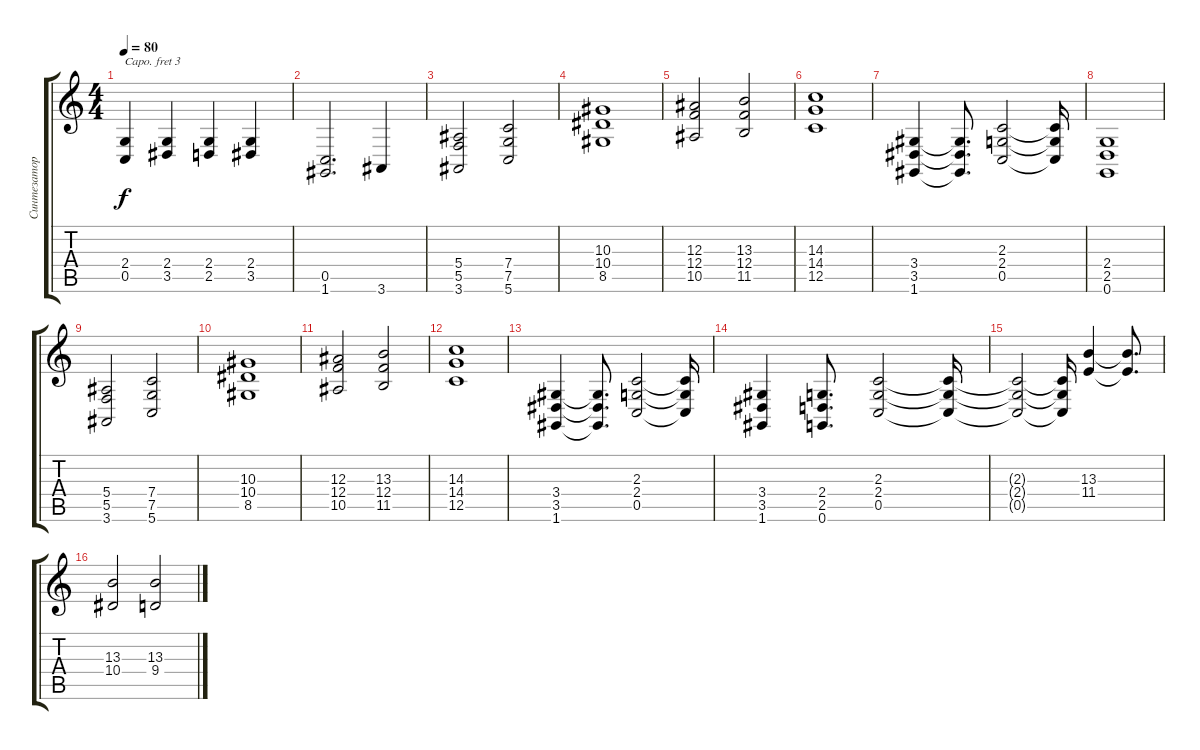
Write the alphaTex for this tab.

\track ("Синтезатор 1" "Синтезатор") {instrument drawbarorgan}
\staff {score tabs}
\capo 3
\tuning (E4 B3 G3 D3 A2 E2) {hide}
\ts (4 4)
\tempo 80
\clef g2
\ks c
(2.4 0.5).4{dy f} (2.4 3.5).4 (2.4 2.5).4 (2.4 3.5).4 |
(0.5 1.6).2{d} 3.6.4 |
(5.4 5.5 3.6).2 (7.4 7.5 5.6).2 |
(10.3 10.4 8.5).1 |
(12.3 12.4 10.5).2 (13.3 12.4 11.5).2 |
(14.3 14.4 12.5).1 |
(3.4 3.5 1.6).4 (3.4{t} 3.5{t} 1.6{t}).8{d} (2.3 2.4 0.5).2 (2.3{t} 2.4{t} 0.5{t}).16 |
(2.4 2.5 0.6).1 |
(5.4 5.5 3.6).2 (7.4 7.5 5.6).2 |
(10.3 10.4 8.5).1 |
(12.3 12.4 10.5).2 (13.3 12.4 11.5).2 |
(14.3 14.4 12.5).1 |
(3.4 3.5 1.6).4 (3.4{t} 3.5{t} 1.6{t}).8{d} (2.3 2.4 0.5).2 (2.3{t} 2.4{t} 0.5{t}).16 |
(3.4 3.5 1.6).4 (2.4 2.5 0.6).8{d} (2.3 2.4 0.5).2 (2.3{t} 2.4{t} 0.5{t}).16 |
(2.3{t} 2.4{t} 0.5{t}).2 (2.3{t} 2.4{t} 0.5{t}).16 (13.3 11.4).4 (13.3{t} 11.4{t}).8{d} |
(13.3 10.4).2 (13.3 9.4).2
